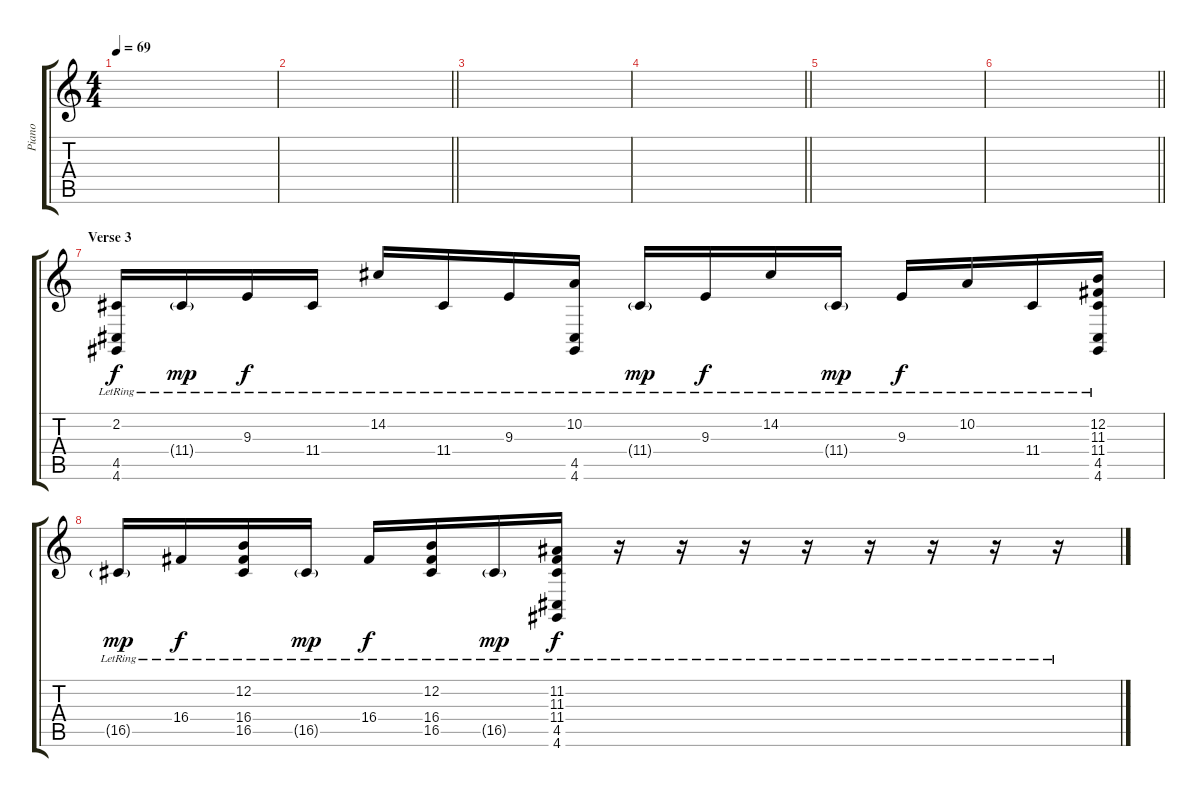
\track ("Piano" "Piano") {instrument brightacousticpiano}
\staff {score tabs}
\tuning (E4 B3 G3 D3 A2 E2) {hide}
\ts (4 4)
\tempo 69
\clef g2
\ks aminor
|
\barLineRight lightlight
|
|
\barLineRight lightlight
|
|
\barLineRight lightlight
|
\section ("" "Verse 3")
(2.2{lr} 4.5{lr} 4.6{lr}).16 11.4{g lr}.16{dy mp} 9.3{lr}.16{dy f} 11.4{lr}.16 14.2{lr}.16 11.4{lr}.16 9.3{lr}.16 (10.2{lr} 4.5{lr} 4.6{lr}).16 11.4{g lr}.16{dy mp} 9.3{lr}.16{dy f} 14.2{lr}.16 11.4{g lr}.16{dy mp} 9.3{lr}.16{dy f} 10.2{lr}.16 11.4{lr}.16 (12.2{lr} 11.3{lr} 11.4{lr} 4.5{lr} 4.6{lr}).16 |
16.5{g lr}.16{dy mp} 16.4{lr}.16{dy f} (12.2{lr} 16.4{lr} 16.5{lr}).16 16.5{g lr}.16{dy mp} 16.4{lr}.16{dy f} (12.2{lr} 16.4{lr} 16.5{lr}).16 16.5{g lr}.16{dy mp} (11.2{lr} 11.3{lr} 11.4{lr} 4.5{lr} 4.6{lr}).16{dy f} r.16 r.16 r.16 r.16 r.16 r.16 r.16 r.16
